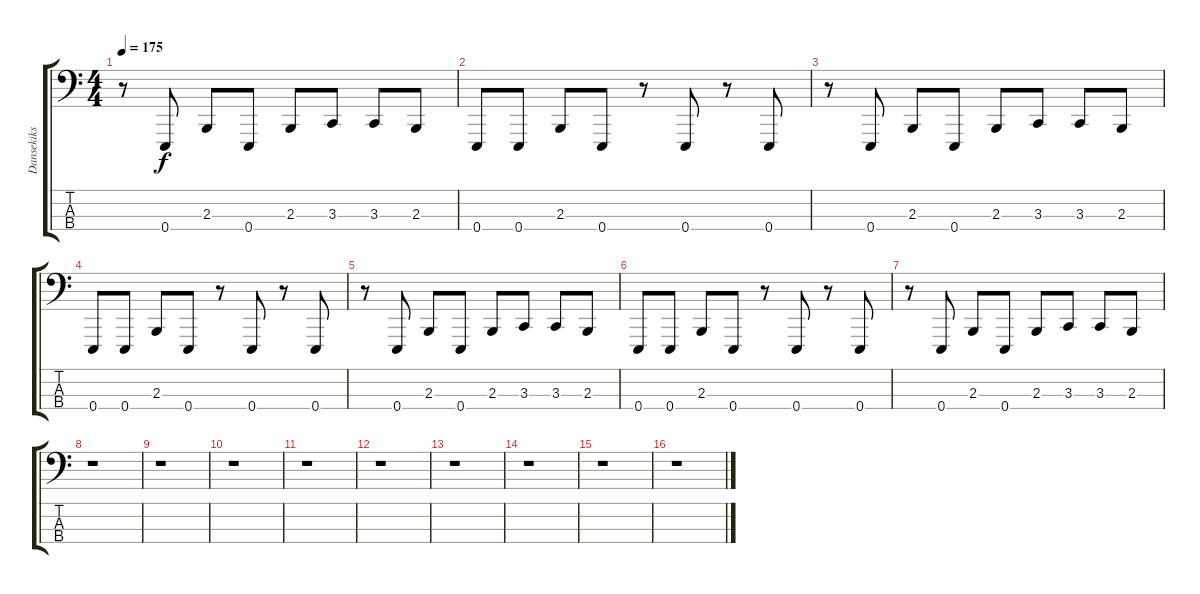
\track ("Dansekiks" "Dansekiks") {instrument synthstrings1}
\staff {score tabs}
\tuning (G2 D2 A1 E1) {hide}
\ts (4 4)
\tempo 175
\clef f4
\ks c
r.8{dy f} 0.4.8 2.3.8 0.4.8 2.3.8 3.3.8 3.3.8 2.3.8 |
0.4.8 0.4.8 2.3.8 0.4.8 r.8 0.4.8 r.8 0.4.8 |
r.8 0.4.8 2.3.8 0.4.8 2.3.8 3.3.8 3.3.8 2.3.8 |
0.4.8 0.4.8 2.3.8 0.4.8 r.8 0.4.8 r.8 0.4.8 |
r.8 0.4.8 2.3.8 0.4.8 2.3.8 3.3.8 3.3.8 2.3.8 |
0.4.8 0.4.8 2.3.8 0.4.8 r.8 0.4.8 r.8 0.4.8 |
r.8 0.4.8 2.3.8 0.4.8 2.3.8 3.3.8 3.3.8 2.3.8 |
r.1 |
r.1 |
r.1 |
r.1 |
r.1 |
r.1 |
r.1 |
r.1 |
r.1
